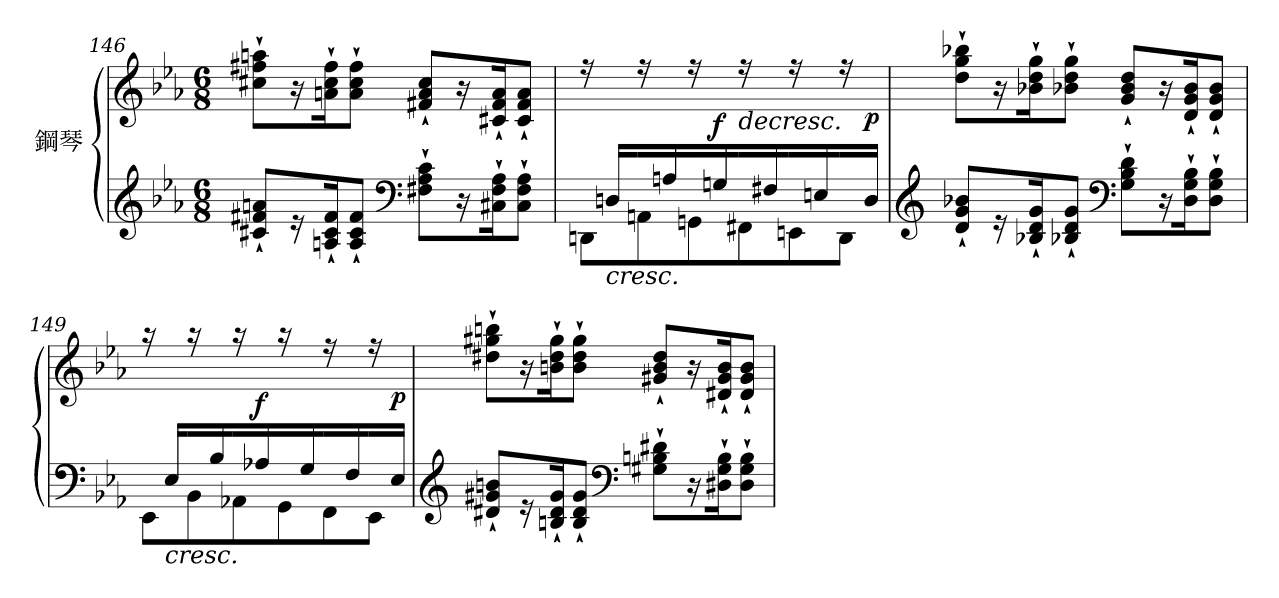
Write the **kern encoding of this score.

**kern	**kern	**dynam
*part1	*part1	*part1
*staff2	*staff1	*staff1/2
*I"鋼琴	*	*
*clefG2	*clefG2	*
*k[b-e-a-]	*k[b-e-a-]	*
*M6/8	*M6/8	*
*MM178	*MM178	*
=146	=146	=146
!	!	!LO:DY:b
!	!	!LO:DY:n=1:b
8c#X/` 8f#X/` 8an/`L	8cc#X\` 8ff#X\` 8aan\`L	other-dynamics p
16r	16r	.
16An/` 16c#/` 16f#/`K	16an\` 16cc#\` 16ff#\`K	.
8A/` 8c#/` 8f#/`J	8a\` 8cc#\` 8ff#\`J	.
*clefF4	*	*
8F#X\` 8A\` 8c#\`L	8f#X/` 8a/` 8cc#/`L	.
16r	16r	.
16C#X\` 16F#\` 16A\`K	16c#X/` 16f#/` 16a/`K	.
8C#\` 8F#\` 8A\`J	8c#/` 8f#/` 8a/`J	.
!!LO:PB:g=z
=147	=147	=147
*^	*	*
16ryy	8DDn\L	16rff	.
!	!	!	!LO:HP:b=2
16Dn/LL	.	16ryy	<
16ryy	8AAn\	16rff	.
16An/	.	16ryy	.
16ryy	8GGn\	16rff	.
!	!	!	!LO:DY:b
16Gn/	.	16ryy	f
!	!	!	!LO:HP:b
16ryy	8FF#X\	16rff	>
16F#X/	.	16ryy	.
16ryy	8EEn\	16rff	.
16En/	.	16ryy	.
16ryy	8DD\J	16rff	.
*	*	*MM100	*
!	!	!	!LO:DY:n=1:b
16D/JJ	.	16ryy	[ p
*v	*v	*	*
=148	=148	=148
*clefG2	*	*
*	*MM178	*
8d/` 8g/` 8b-X/`L	8dd\` 8gg\` 8bb-X\`L	.
16r	16r	.
16B-X/` 16d/` 16g/`K	16b-X\` 16dd\` 16gg\`K	.
8B-X/` 8d/` 8g/`J	8b-X\` 8dd\` 8gg\`J	.
*clefF4	*	*
8G\` 8B-\` 8d\`L	8g/` 8b-/` 8dd/`L	.
16r	16r	.
16D\` 16G\` 16B-\`K	16d/` 16g/` 16b-/`K	.
8D\` 8G\` 8B-\`J	8d/` 8g/` 8b-/`J	.
=149	=149	=149
*^	*	*
16ryy	8EE-\L	16raa	.
!	!	!	!LO:HP:b=2
16E-/LL	.	16ryy	<
16ryy	8BB-\	16raa	.
16B-/	.	16ryy	.
16ryy	8AA-X\	16raa	.
!	!	!	!LO:DY:n=1:b
16A-X/	.	16ryy	] f
16ryy	8GG\	16raa	.
16G/	.	16ryy	.
16ryy	8FF\	16rff	.
16F/	.	16ryy	.
16ryy	8EE-\J	16rff	.
*	*	*MM100	*
!	!	!	!LO:DY:n=2:b
16E-/JJ	.	16ryy	[ p
*v	*v	*	*
=150	=150	=150
*clefG2	*	*
*	*MM178	*
8d#X/` 8g#X/` 8bn/`L	8dd#X\` 8gg#X\` 8bbn\`L	.
16r	16r	.
16Bn/` 16d#/` 16g#/`K	16bn\` 16dd#\` 16gg#\`K	.
8B/` 8d#/` 8g#/`J	8b\` 8dd#\` 8gg#\`J	.
*clefF4	*	*
8G#X\` 8Bn\` 8d#X\`L	8g#X/` 8b/` 8dd#/`L	.
16r	16r	.
16D#X\` 16G#\` 16B\`K	16d#X/` 16g#/` 16b/`K	.
8D#\` 8G#\` 8B\`J	8d#/` 8g#/` 8b/`J	.
=	=	=
*-	*-	*-
